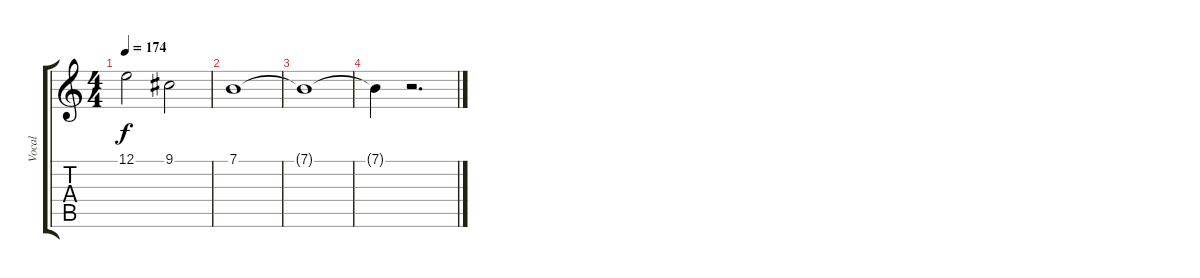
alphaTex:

\track ("Vocal" "Vocal") {instrument flute}
\staff {score tabs}
\tuning (E4 B3 G3 D3 A2 E2) {hide}
\ts (4 4)
\tempo 174
\clef g2
\ks c
12.1.2{dy f} 9.1.2 |
7.1.1 |
7.1{t}.1 |
7.1{t}.4 r.2{d}
